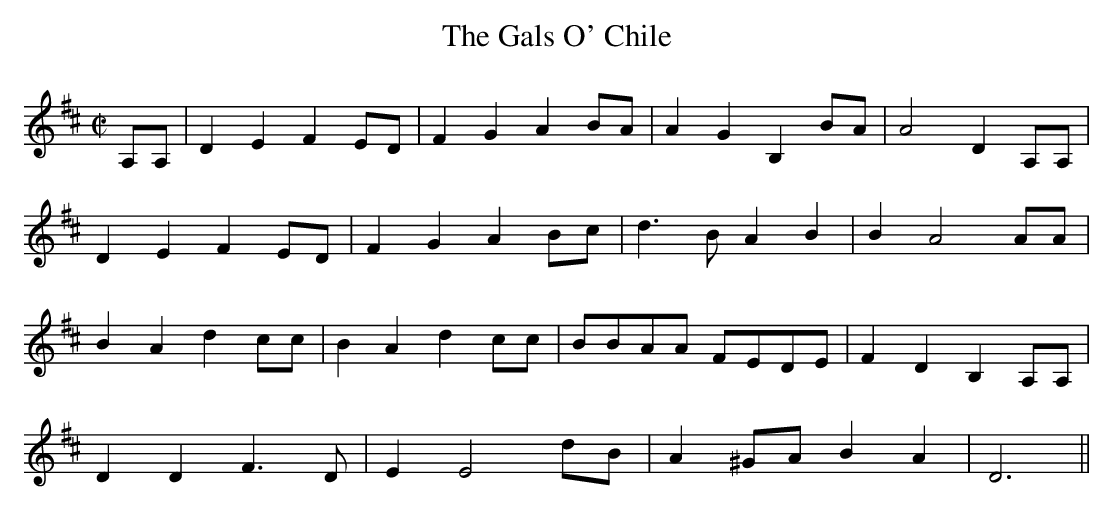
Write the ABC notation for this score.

X:1
T:The Gals O' Chile
M:C|
L:1/8
K:D
A,A,|\
D2E2 F2ED|F2G2 A2BA|A2G2 B,2BA|A4 D2A,A,|
D2E2 F2ED|F2G2 A2Bc|d3B  A2B2|B2 A4 AA|
B2A2 d2cc|B2A2 d2cc|BBAA FEDE|F2D2 B,2A,A,|
D2D2 F3D |E2 E4 dB |A2^GA B2A2|D6||
